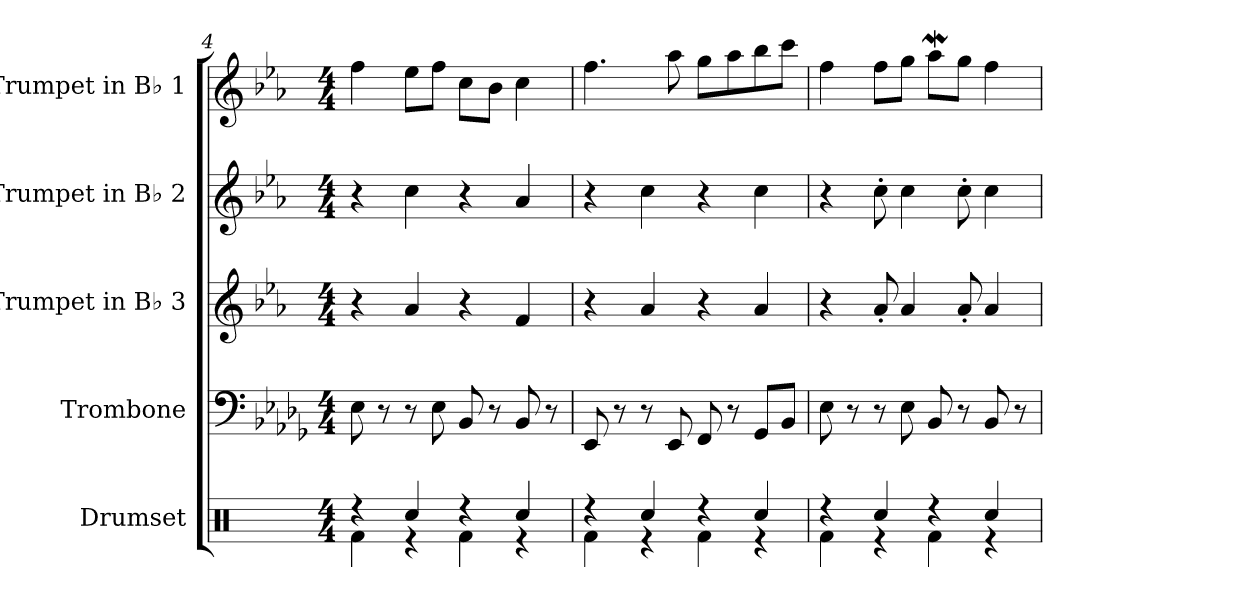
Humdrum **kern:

**kern	**kern	**kern	**kern	**kern
*part5	*part4	*part3	*part2	*part1
*staff5	*staff4	*staff3	*staff2	*staff1
*I"Drumset	*I"Trombone	*I"Trumpet in B♭ 3	*I"Trumpet in B♭ 2	*I"Trumpet in B♭ 1
*I'D. Set	*I'Tbn.	*I'Tpt. in B♭ 3	*I'Tpt. in B♭ 2	*I'Tpt. in B♭ 1
!!LO:LB:g=z
*clefX	*clefF4	*clefG2	*clefG2	*clefG2
*	*	*ITrd1c2	*ITrd1c2	*ITrd1c2
*k[]	*k[b-e-a-d-g-]	*k[b-e-a-d-g-]	*k[b-e-a-d-g-]	*k[b-e-a-d-g-]
*M4/4	*M4/4	*M4/4	*M4/4	*M4/4
=4	=4	=4	=4	=4
*^	*	*	*	*
4r	4Rf\	8E-\	4r	4r	4ee-\
.	.	8r	.	.	.
4Rcc/	4r	8r	4g-/	4b-\	8dd-\L
.	.	8E-\	.	.	8ee-\J
4r	4Rf\	8BB-/	4r	4r	8b-\L
.	.	8r	.	.	8a-\J
4Rcc/	4r	8BB-/	4e-/	4g-/	4b-\
.	.	8r	.	.	.
=5	=5	=5	=5	=5	=5
4r	4Rf\	8EE-/	4r	4r	4.ee-\
.	.	8r	.	.	.
4Rcc/	4r	8r	4g-/	4b-\	.
.	.	8EE-/	.	.	8gg-\
4r	4Rf\	8FF/	4r	4r	8ff\L
.	.	8r	.	.	8gg-\
4Rcc/	4r	8GG-/L	4g-/	4b-\	8aa-\
.	.	8BB-/J	.	.	8bb-\J
=6	=6	=6	=6	=6	=6
4r	4Rf\	8E-\	4r	4r	4ee-\
.	.	8r	.	.	.
4Rcc/	4r	8r	8g-'/	8b-'\	8ee-\L
.	.	8E-\	4g-/	4b-\	8ff\J
4r	4Rf\	8BB-/	.	.	8gg-w\L
.	.	8r	8g-'/	8b-'\	8ff\J
4Rcc/	4r	8BB-/	4g-/	4b-\	4ee-\
.	.	8r	.	.	.
*v	*v	*	*	*	*
=	=	=	=	=
*-	*-	*-	*-	*-
